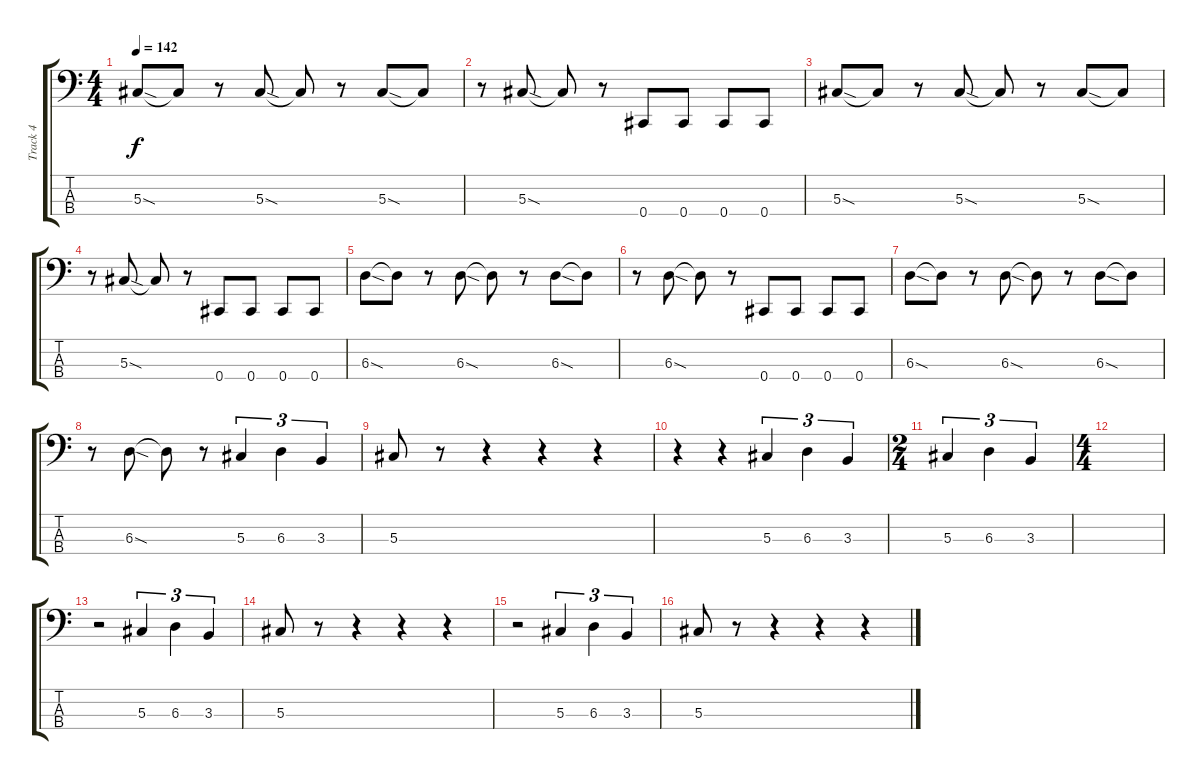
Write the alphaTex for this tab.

\track ("Track 4" "Track 4") {instrument electricbassfinger}
\staff {score tabs}
\tuning (Gb2 Db2 Ab1 Db1) {hide}
\ts (4 4)
\tempo 142
\clef f4
\ks c
5.3{sod}.8{dy f} 5.3{t}.8 r.8 5.3{sod}.8 5.3{t}.8 r.8 5.3{sod}.8 5.3{t}.8 |
r.8 5.3{sod}.8 5.3{t}.8 r.8 0.4.8 0.4.8 0.4.8 0.4.8 |
5.3{sod}.8 5.3{t}.8 r.8 5.3{sod}.8 5.3{t}.8 r.8 5.3{sod}.8 5.3{t}.8 |
r.8 5.3{sod}.8 5.3{t}.8 r.8 0.4.8 0.4.8 0.4.8 0.4.8 |
6.3{sod}.8 6.3{t}.8 r.8 6.3{sod}.8 6.3{t}.8 r.8 6.3{sod}.8 6.3{t}.8 |
r.8 6.3{sod}.8 6.3{t}.8 r.8 0.4.8 0.4.8 0.4.8 0.4.8 |
6.3{sod}.8 6.3{t}.8 r.8 6.3{sod}.8 6.3{t}.8 r.8 6.3{sod}.8 6.3{t}.8 |
r.8 6.3{sod}.8 6.3{t}.8 r.8 5.3.4{tu (3 2)} 6.3.4{tu (3 2)} 3.3.4{tu (3 2)} |
5.3.8 r.8 r.4 r.4 r.4 |
r.4 r.4 5.3.4{tu (3 2)} 6.3.4{tu (3 2)} 3.3.4{tu (3 2)} |
\ts (2 4)
5.3.4{tu (3 2)} 6.3.4{tu (3 2)} 3.3.4{tu (3 2)} |
\ts (4 4)
|
r.2 5.3.4{tu (3 2)} 6.3.4{tu (3 2)} 3.3.4{tu (3 2)} |
5.3.8 r.8 r.4 r.4 r.4 |
r.2 5.3.4{tu (3 2)} 6.3.4{tu (3 2)} 3.3.4{tu (3 2)} |
5.3.8 r.8 r.4 r.4 r.4
